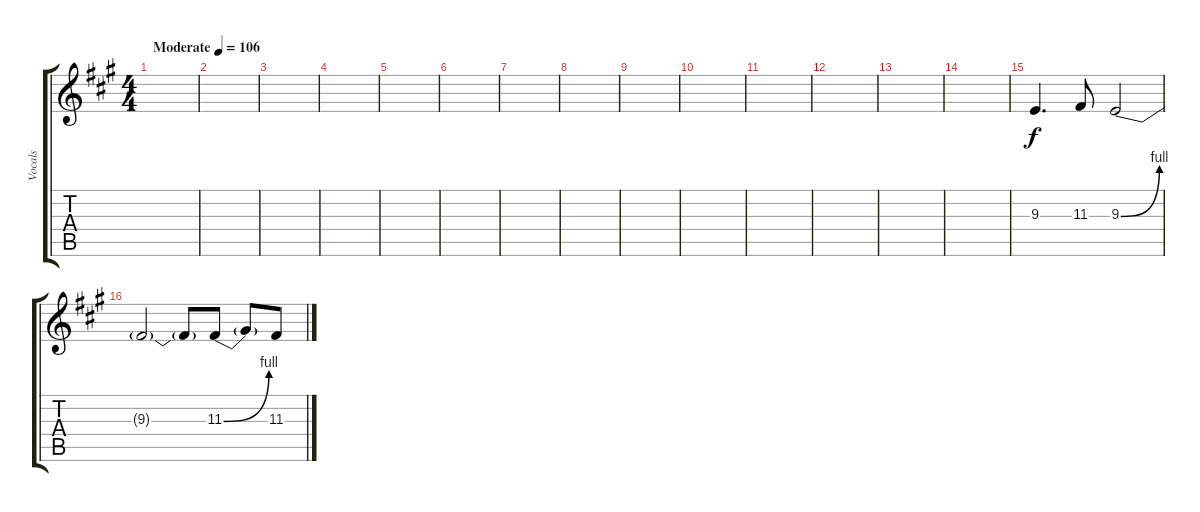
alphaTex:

\track ("Vocals" "Vocals") {instrument lead3calliope}
\staff {score tabs}
\tuning (E4 B3 G3 D3 A2 E2) {hide}
\ts (4 4)
\tempo (106 "Moderate")
\clef g2
\ks f#minor
|
|
|
|
|
|
|
|
|
|
|
|
|
|
9.3.4{d} 11.3.8 9.3{be (bend 0 0 60 4)}.2 |
9.3{t}.2 9.3{t}.8 11.3{be (bend 0 0 60 4)}.8 11.3{t}.8 11.3.8
